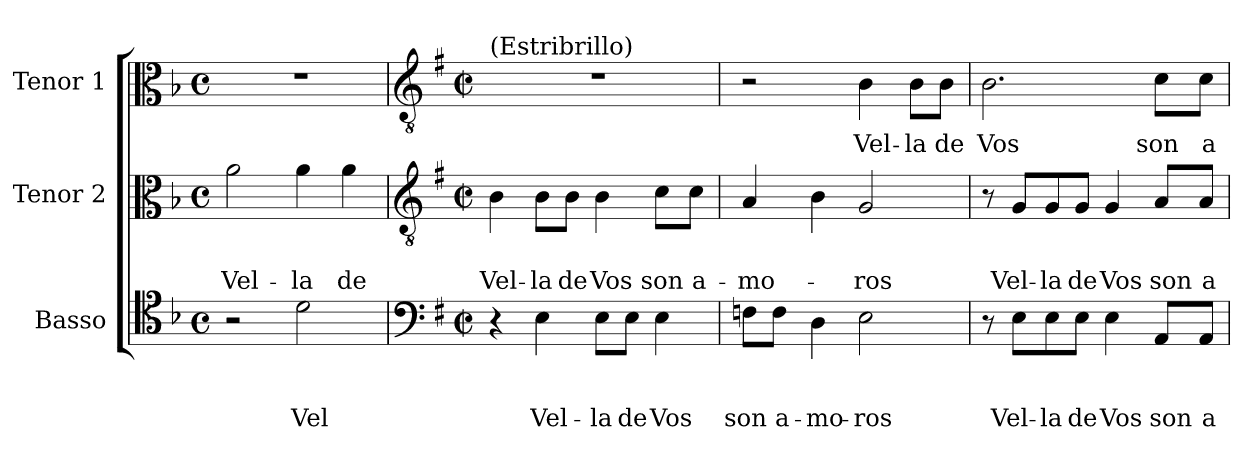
**kern	**text	**text	**text	**kern	**text	**text	**kern	**text
*part3	*part3	*part3	*part3	*part2	*part2	*part2	*part1	*part1
*staff3	*staff3	*staff3	*staff3	*staff2	*staff2	*staff2	*staff1	*staff1
*I"Basso	*	*	*	*I"Tenor 2	*	*	*I"Tenor 1	*
*clefC4	*	*	*	*clefC3	*	*	*clefC3	*
*k[b-]	*	*	*	*k[b-]	*	*	*k[b-]	*
*F:	*	*	*	*F:	*	*	*F:	*
*M4/4	*	*	*	*M4/4	*	*	*M4/4	*
*met(c)	*	*	*	*met(c)	*	*	*met(c)	*
=1	=1	=1	=1	=1	=1	=1	=1	=1
!	!	!	!	!LO:N:head=open	!	!	!	!
2r	.	.	.	2a\	.	Vel-	1r	.
!LO:N:head=open	!	!	!	!	!	!	!	!
!	!	!	!	!LO:N:head=solid	!	!	!	!
2d\	.	.	Vel	4a\	.	-la	.	.
!	!	!	!	!LO:N:head=solid	!	!	!	!
.	.	.	.	4a\	.	de	.	.
!!LO:LB:g=z
=2	=2	=2	=2	=2	=2	=2	=2	=2
*clefF4	*	*	*	*clefGv2	*	*	*clefGv2	*
*k[f#]	*	*	*	*k[f#]	*	*	*k[f#]	*
*G:	*	*	*	*G:	*	*	*G:	*
*M2/2	*	*	*	*M2/2	*	*	*M2/2	*
*met(c|)	*	*	*	*met(c|)	*	*	*met(c|)	*
!	!	!	!	!	!	!	!LO:TX:a:t=(Estribrillo)	!
4r	.	.	.	4B\	.	Vel-	1r	.
4E\	.	.	Vel-	8B\L	.	-la	.	.
.	.	.	.	8B\J	.	de	.	.
8E\L	.	.	-la	4B\	.	Vos	.	.
8E\J	.	.	de	.	.	.	.	.
4E\	.	.	Vos	8c\L	.	son	.	.
.	.	.	.	8c\J	.	a-	.	.
=3	=3	=3	=3	=3	=3	=3	=3	=3
8Fn\L	.	.	son	4A/	.	-mo-	2r	.
8F\J	.	.	a-	.	.	.	.	.
4D\	.	.	-mo-	4B\	.	.	.	.
2E\	.	.	-ros	2G/	.	-ros	4B\	Vel-
.	.	.	.	.	.	.	8B\L	-la
.	.	.	.	.	.	.	8B\J	de
=4	=4	=4	=4	=4	=4	=4	=4	=4
8r	.	.	.	8r	.	.	2.B\	Vos
8E\L	.	.	Vel-	8G/L	.	Vel-	.	.
8E\	.	.	-la	8G/	.	-la	.	.
8E\J	.	.	de	8G/J	.	de	.	.
4E\	.	.	Vos	4G/	.	Vos	.	.
8AA/L	.	.	son	8A/L	.	son	8c\L	son
8AA/J	.	.	a-	8A/J	.	a-	8c\J	a-
=	=	=	=	=	=	=	=	=
*-	*-	*-	*-	*-	*-	*-	*-	*-
